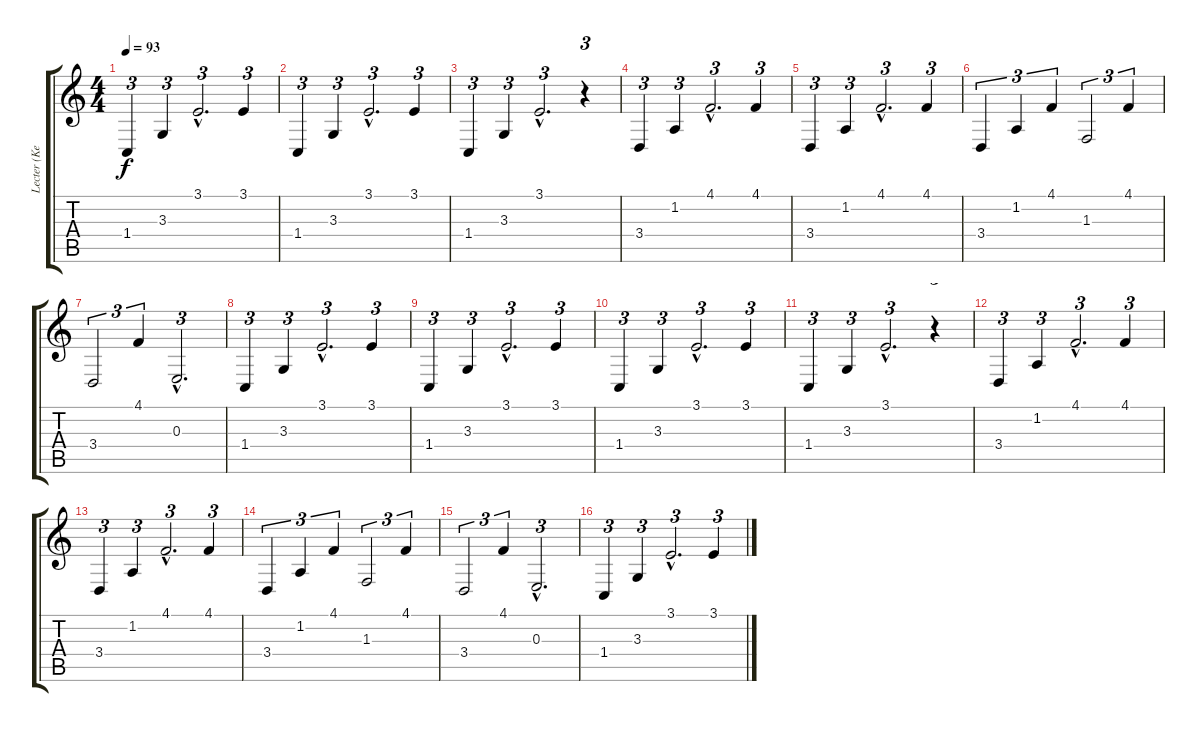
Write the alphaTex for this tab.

\track ("Lecter (KeybLeft)" "Lecter (Ke") {instrument brightacousticpiano}
\staff {score tabs}
\tuning (Db4 Ab3 E3 B2 Gb2 B1) {hide}
\ts (4 4)
\tempo 93
\clef g2
\ks c
1.4.4{tu (3 2) dy f} 3.3.4{tu (3 2)} 3.1{hac}.2{d tu (3 2)} 3.1.4{tu (3 2)} |
1.4.4{tu (3 2)} 3.3.4{tu (3 2)} 3.1{hac}.2{d tu (3 2)} 3.1.4{tu (3 2)} |
1.4.4{tu (3 2)} 3.3.4{tu (3 2)} 3.1{hac}.2{d tu (3 2)} r.4{tu (3 2)} |
3.4.4{tu (3 2)} 1.2.4{tu (3 2)} 4.1{hac}.2{d tu (3 2)} 4.1.4{tu (3 2)} |
3.4.4{tu (3 2)} 1.2.4{tu (3 2)} 4.1{hac}.2{d tu (3 2)} 4.1.4{tu (3 2)} |
3.4.4{tu (3 2)} 1.2.4{tu (3 2)} 4.1.4{tu (3 2)} 1.3.2{tu (3 2)} 4.1.4{tu (3 2)} |
3.4.2{tu (3 2)} 4.1.4{tu (3 2)} 0.3{hac}.2{d tu (3 2)} |
1.4.4{tu (3 2)} 3.3.4{tu (3 2)} 3.1{hac}.2{d tu (3 2)} 3.1.4{tu (3 2)} |
1.4.4{tu (3 2)} 3.3.4{tu (3 2)} 3.1{hac}.2{d tu (3 2)} 3.1.4{tu (3 2)} |
1.4.4{tu (3 2)} 3.3.4{tu (3 2)} 3.1{hac}.2{d tu (3 2)} 3.1.4{tu (3 2)} |
1.4.4{tu (3 2)} 3.3.4{tu (3 2)} 3.1{hac}.2{d tu (3 2)} r.4{tu (3 2)} |
3.4.4{tu (3 2)} 1.2.4{tu (3 2)} 4.1{hac}.2{d tu (3 2)} 4.1.4{tu (3 2)} |
3.4.4{tu (3 2)} 1.2.4{tu (3 2)} 4.1{hac}.2{d tu (3 2)} 4.1.4{tu (3 2)} |
3.4.4{tu (3 2)} 1.2.4{tu (3 2)} 4.1.4{tu (3 2)} 1.3.2{tu (3 2)} 4.1.4{tu (3 2)} |
3.4.2{tu (3 2)} 4.1.4{tu (3 2)} 0.3{hac}.2{d tu (3 2)} |
1.4.4{tu (3 2)} 3.3.4{tu (3 2)} 3.1{hac}.2{d tu (3 2)} 3.1.4{tu (3 2)}
